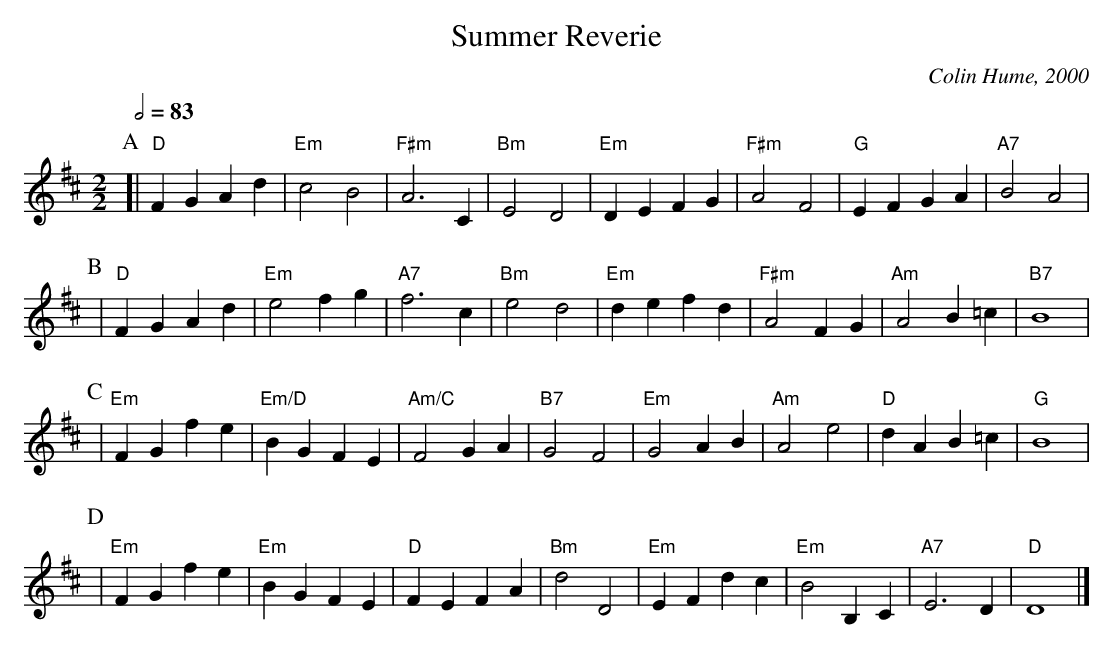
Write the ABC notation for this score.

X:1
T:Summer Reverie
M:2/2
L:1/4
Q:1/2=83
C:Colin Hume, 2000
K:D
P:A
[| "D"FGAd | "Em"c2B2 | "F#m"A3C | "Bm"E2D2 | "Em"DEFG | "F#m"A2F2 | "G"EFGA | "A7"B2A2 |
P:B
| "D"FGAd | "Em"e2fg | "A7"f3c | "Bm"e2d2 | "Em"defd | "F#m"A2FG | "Am"A2B=c | "B7"B4 |
P:C
| "Em"FGfe | "Em/D"BGFE | "Am/C"F2GA | "B7"G2F2 | "Em"G2AB | "Am"A2e2 | "D"dAB=c | "G"B4 |
P:D
| "Em"FGfe | "Em"BGFE | "D"FEFA | "Bm"d2D2 | "Em"EFdc | "Em"B2B,C | "A7"E3D | "D"D4 |]
